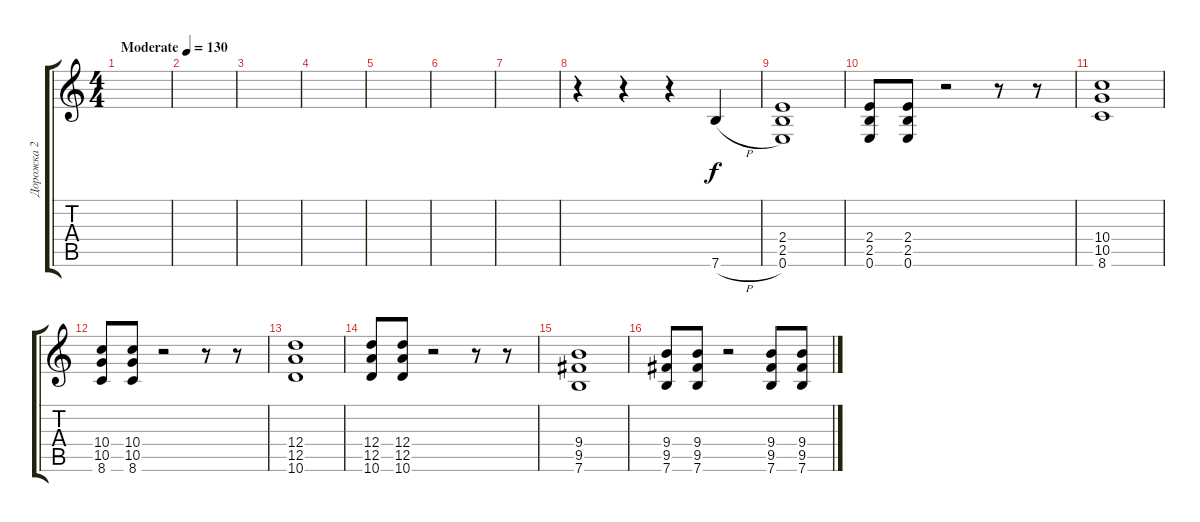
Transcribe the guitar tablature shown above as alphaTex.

\track ("Дорожка 2" "Дорожка 2") {instrument distortionguitar}
\staff {score tabs}
\tuning (E4 B3 G3 D3 A2 E2) {hide}
\ts (4 4)
\tempo (130 "Moderate")
\clef g2
\ks c
|
|
|
|
|
|
|
r.4 r.4 r.4 7.6{h}.4 |
(2.4 2.5 0.6).1 |
(2.4 2.5 0.6).8 (2.4 2.5 0.6).8 r.2 r.8 r.8 |
(10.4 10.5 8.6).1 |
(10.4 10.5 8.6).8 (10.4 10.5 8.6).8 r.2 r.8 r.8 |
(12.4 12.5 10.6).1 |
(12.4 12.5 10.6).8 (12.4 12.5 10.6).8 r.2 r.8 r.8 |
(9.4 9.5 7.6).1 |
(9.4 9.5 7.6).8 (9.4 9.5 7.6).8 r.2 (9.4 9.5 7.6).8 (9.4 9.5 7.6).8
